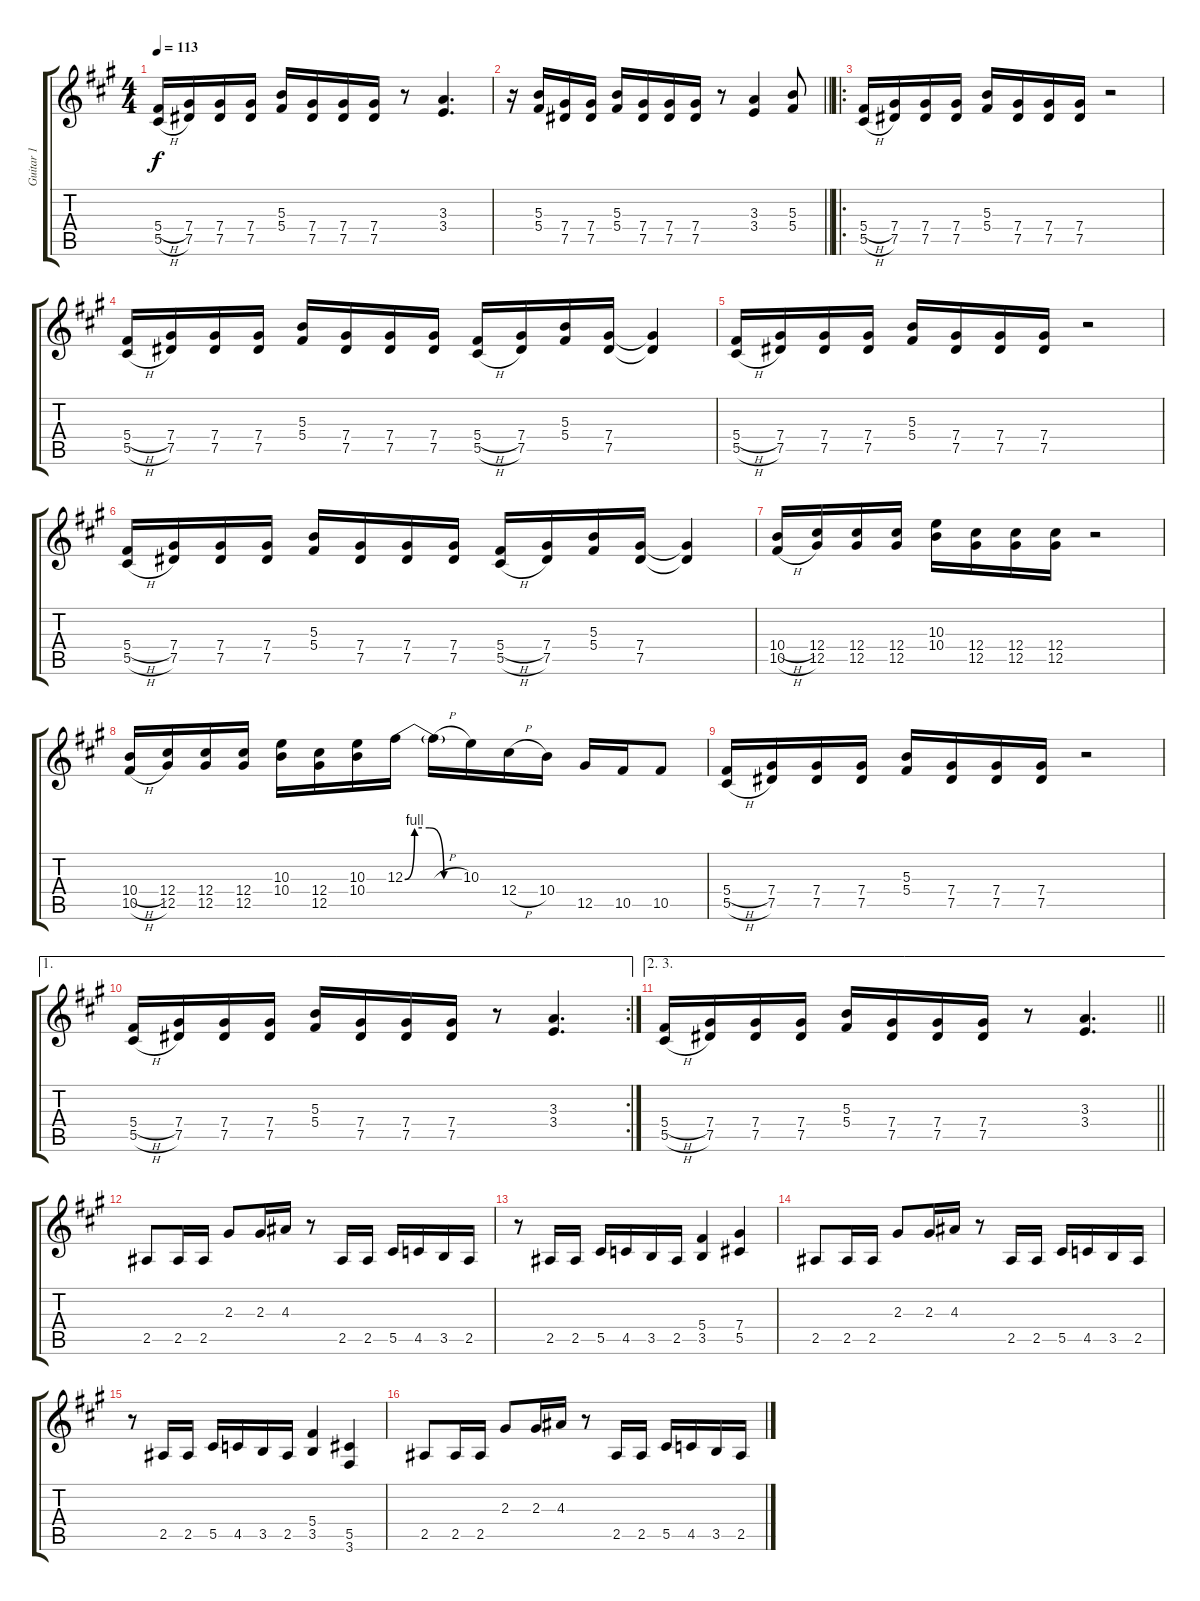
\track ("Guitar 1" "Guitar 1") {instrument distortionguitar}
\staff {score tabs}
\tuning (Eb4 Bb3 Gb3 Db3 Ab2 Eb2) {hide}
\ts (4 4)
\tempo 113
\clef g2
\ks a
(5.4{h} 5.5{h}).16{dy f} (7.4 7.5).16 (7.4 7.5).16 (7.4 7.5).16 (5.3 5.4).16 (7.4 7.5).16 (7.4 7.5).16 (7.4 7.5).16 r.8 (3.3 3.4).4{d} |
\barLineRight lightlight
r.16 (5.3 5.4).16 (7.4 7.5).16 (7.4 7.5).16 (5.3 5.4).16 (7.4 7.5).16 (7.4 7.5).16 (7.4 7.5).16 r.8 (3.3 3.4).4 (5.3 5.4).8 |
\ro
\section ("" " ")
(5.4{h} 5.5{h}).16 (7.4 7.5).16 (7.4 7.5).16 (7.4 7.5).16 (5.3 5.4).16 (7.4 7.5).16 (7.4 7.5).16 (7.4 7.5).16 r.2 |
(5.4{h} 5.5{h}).16 (7.4 7.5).16 (7.4 7.5).16 (7.4 7.5).16 (5.3 5.4).16 (7.4 7.5).16 (7.4 7.5).16 (7.4 7.5).16 (5.4{h} 5.5{h}).16 (7.4 7.5).16 (5.3 5.4).16 (7.4 7.5).16 (7.4{t} 7.5{t}).4 |
(5.4{h} 5.5{h}).16 (7.4 7.5).16 (7.4 7.5).16 (7.4 7.5).16 (5.3 5.4).16 (7.4 7.5).16 (7.4 7.5).16 (7.4 7.5).16 r.2 |
(5.4{h} 5.5{h}).16 (7.4 7.5).16 (7.4 7.5).16 (7.4 7.5).16 (5.3 5.4).16 (7.4 7.5).16 (7.4 7.5).16 (7.4 7.5).16 (5.4{h} 5.5{h}).16 (7.4 7.5).16 (5.3 5.4).16 (7.4 7.5).16 (7.4{t} 7.5{t}).4 |
(10.4{h} 10.5{h}).16 (12.4 12.5).16 (12.4 12.5).16 (12.4 12.5).16 (10.3 10.4).16 (12.4 12.5).16 (12.4 12.5).16 (12.4 12.5).16 r.2 |
(10.4{h} 10.5{h}).16 (12.4 12.5).16 (12.4 12.5).16 (12.4 12.5).16 (10.3 10.4).16 (12.4 12.5).16 (10.3 10.4).16 12.3{be (custom 0 0 10 4 25 4 40 0 60 0)}.16 12.3{h t}.16 10.3.16 12.4{h}.16 10.4.16 12.5.16 10.5.16 10.5.8 |
(5.4{h} 5.5{h}).16 (7.4 7.5).16 (7.4 7.5).16 (7.4 7.5).16 (5.3 5.4).16 (7.4 7.5).16 (7.4 7.5).16 (7.4 7.5).16 r.2 |
\ae 1
\rc 2
(5.4{h} 5.5{h}).16 (7.4 7.5).16 (7.4 7.5).16 (7.4 7.5).16 (5.3 5.4).16 (7.4 7.5).16 (7.4 7.5).16 (7.4 7.5).16 r.8 (3.3 3.4).4{d} |
\ae (2 3)
\barLineRight lightlight
(5.4{h} 5.5{h}).16 (7.4 7.5).16 (7.4 7.5).16 (7.4 7.5).16 (5.3 5.4).16 (7.4 7.5).16 (7.4 7.5).16 (7.4 7.5).16 r.8 (3.3 3.4).4{d} |
\section ("" " ")
2.5.8 2.5.16 2.5.16 2.3.8 2.3.16 4.3.16 r.8 2.5.16 2.5.16 5.5.16 4.5.16 3.5.16 2.5.16 |
r.8 2.5.16 2.5.16 5.5.16 4.5.16 3.5.16 2.5.16 (5.4 3.5).4 (7.4 5.5).4 |
2.5.8 2.5.16 2.5.16 2.3.8 2.3.16 4.3.16 r.8 2.5.16 2.5.16 5.5.16 4.5.16 3.5.16 2.5.16 |
r.8 2.5.16 2.5.16 5.5.16 4.5.16 3.5.16 2.5.16 (5.4 3.5).4 (5.5 3.6).4 |
2.5.8 2.5.16 2.5.16 2.3.8 2.3.16 4.3.16 r.8 2.5.16 2.5.16 5.5.16 4.5.16 3.5.16 2.5.16
